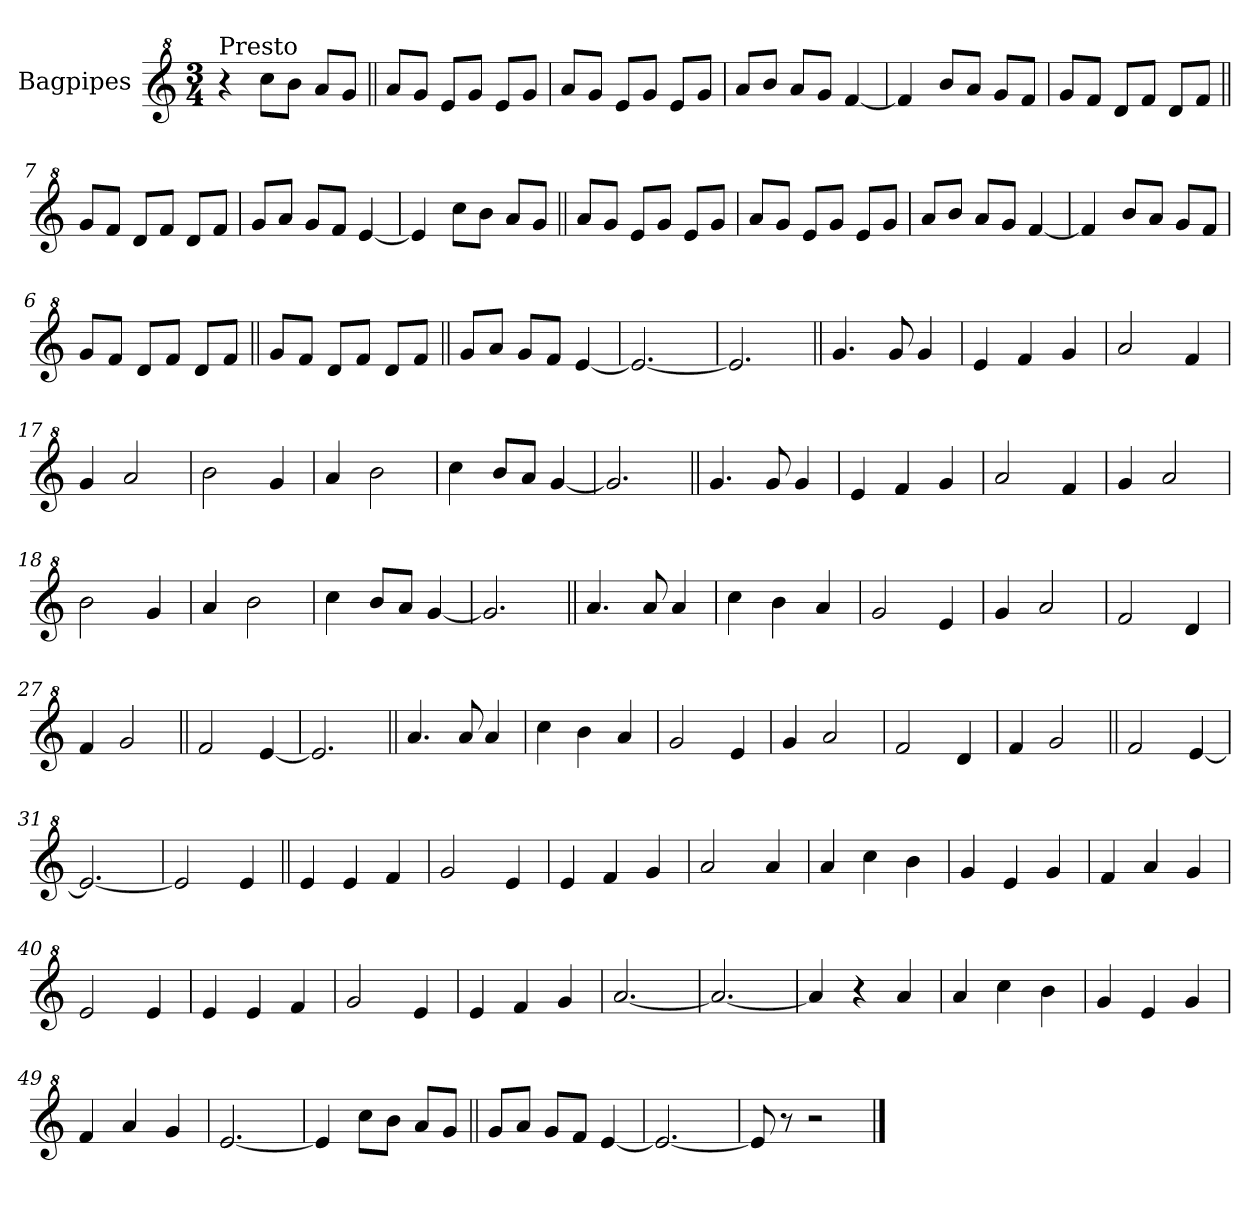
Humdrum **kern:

**kern
*part1
*staff1
*I"Bagpipes
*I'Bag
*clefG^2
*k[]
*C:
*M3/4
=1
!LO:TX:a:t=Presto
4r
8ccc\L
8bb\J
8aa/L
8gg/J
=2||
8aa/L
8gg/J
8ee/L
8gg/J
8ee/L
8gg/J
=3
8aa/L
8gg/J
8ee/L
8gg/J
8ee/L
8gg/J
=4
8aa/L
8bb/J
8aa/L
8gg/J
[4ff/
=5
4ff/]
8bb/L
8aa/J
8gg/L
8ff/J
=6
8gg/L
8ff/J
8dd/L
8ff/J
8dd/L
8ff/J
=7||
8gg/L
8ff/J
8dd/L
8ff/J
8dd/L
8ff/J
!!LO:LB:g=z
=8
8gg/L
8aa/J
8gg/L
8ff/J
[4ee/
=9
4ee/]
8ccc\L
8bb\J
8aa/L
8gg/J
=2||
8aa/L
8gg/J
8ee/L
8gg/J
8ee/L
8gg/J
=3
8aa/L
8gg/J
8ee/L
8gg/J
8ee/L
8gg/J
=4
8aa/L
8bb/J
8aa/L
8gg/J
[4ff/
=5
4ff/]
8bb/L
8aa/J
8gg/L
8ff/J
=6
8gg/L
8ff/J
8dd/L
8ff/J
8dd/L
8ff/J
=10||
8gg/L
8ff/J
8dd/L
8ff/J
8dd/L
8ff/J
=11||
8gg/L
8aa/J
8gg/L
8ff/J
[4ee/
=12
2.ee/_
=13
2.ee/]
=14||
4.gg/
8gg/
4gg/
=15
4ee/
4ff/
4gg/
=16
2aa/
4ff/
=17
4gg/
2aa/
=18
2bb\
4gg/
!!LO:LB:g=z
=19
4aa/
2bb\
=20
4ccc\
8bb/L
8aa/J
[4gg/
=21
2.gg/]
=14a||
4.gg/
8gg/
4gg/
=15a
4ee/
4ff/
4gg/
=16a
2aa/
4ff/
=17a
4gg/
2aa/
=18a
2bb\
4gg/
!!LO:LB:g=z
=19a
4aa/
2bb\
=20a
4ccc\
8bb/L
8aa/J
[4gg/
=21a
2.gg/]
=22||
4.aa/
8aa/
4aa/
=23
4ccc\
4bb\
4aa/
=24
2gg/
4ee/
=25
4gg/
2aa/
=26
2ff/
4dd/
=27
4ff/
2gg/
=28||
2ff/
[4ee/
=29
2.ee/]
=22||
4.aa/
8aa/
4aa/
=23
4ccc\
4bb\
4aa/
=24
2gg/
4ee/
=25
4gg/
2aa/
=26
2ff/
4dd/
=27
4ff/
2gg/
=30||
2ff/
[4ee/
=31
2.ee/_
=32
2ee/]
4ee/
=33||
4ee/
4ee/
4ff/
!!LO:LB:g=z
=34
2gg/
4ee/
=35
4ee/
4ff/
4gg/
=36
2aa/
4aa/
=37
4aa/
4ccc\
4bb\
=38
4gg/
4ee/
4gg/
=39
4ff/
4aa/
4gg/
=40
2ee/
4ee/
=41
4ee/
4ee/
4ff/
=42
2gg/
4ee/
=43
4ee/
4ff/
4gg/
=44
[2.aa/
=45
2.aa/_
=46
4aa/]
4r
4aa/
=47
4aa/
4ccc\
4bb\
!!LO:LB:g=z
=48
4gg/
4ee/
4gg/
=49
4ff/
4aa/
4gg/
=50
[2.ee/
=51
4ee/]
8ccc\L
8bb\J
8aa/L
8gg/J
=52||
8gg/L
8aa/J
8gg/L
8ff/J
[4ee/
=53
2.ee/_
=54
8ee/]
8r
2r
==
*-
